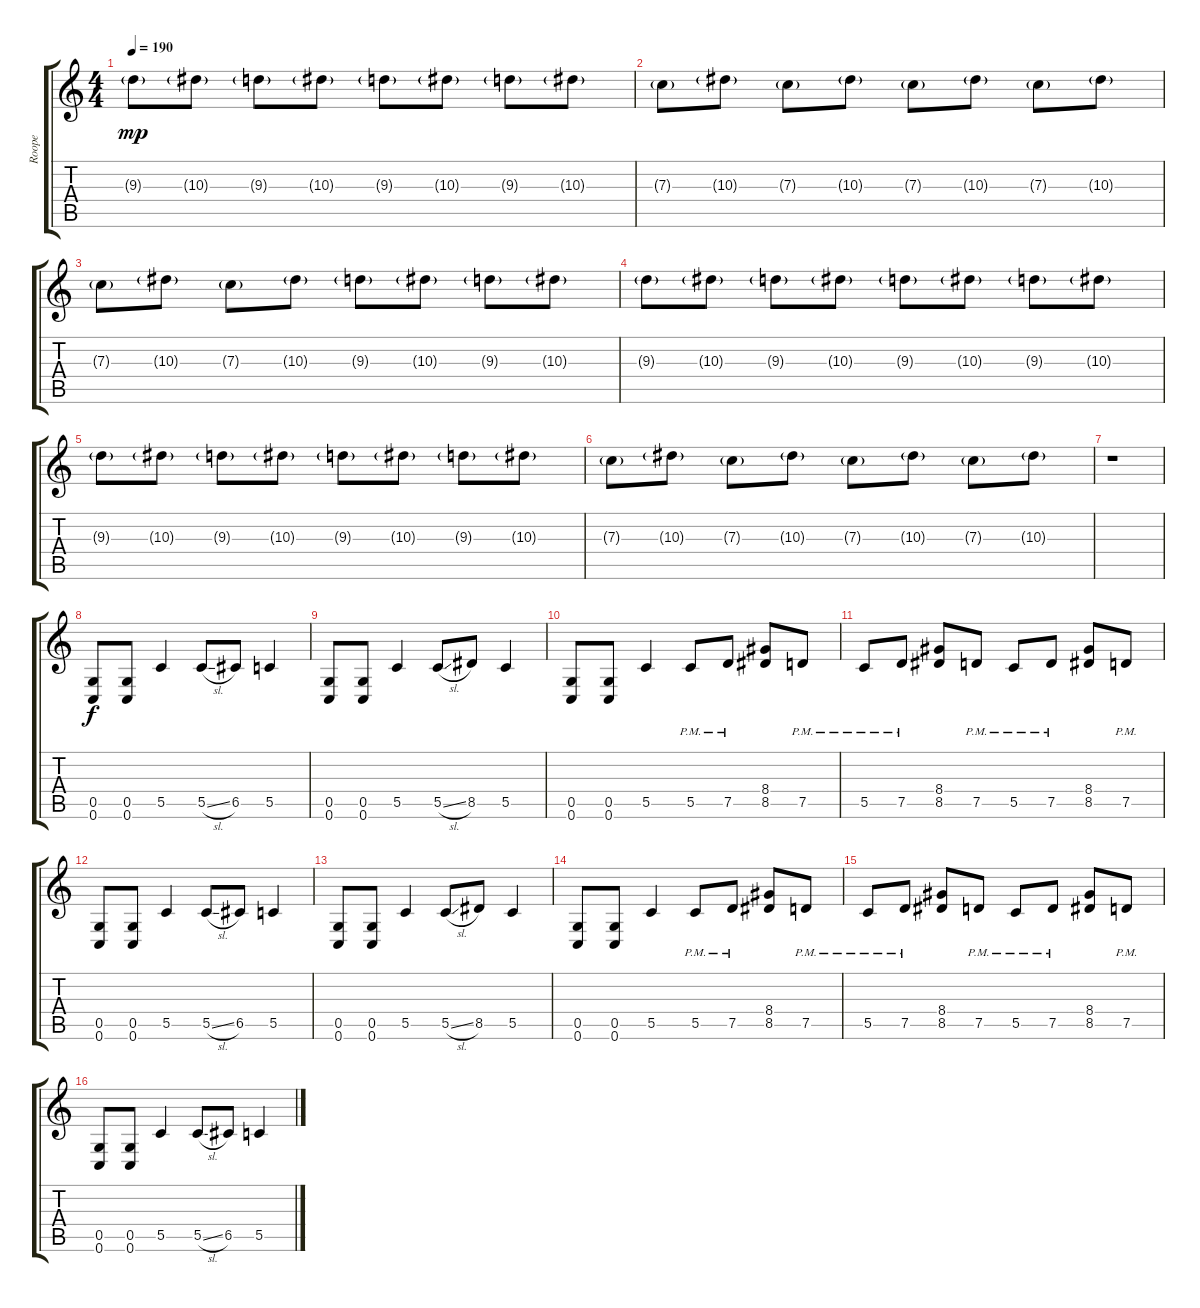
\track ("Roope" "Roope") {instrument overdrivenguitar}
\staff {score tabs}
\tuning (D4 A3 F3 C3 G2 C2) {hide}
\ts (4 4)
\tempo 190
\clef g2
\ks c
9.3{g}.8{dy mp} 10.3{g}.8 9.3{g}.8 10.3{g}.8 9.3{g}.8 10.3{g}.8 9.3{g}.8 10.3{g}.8 |
7.3{g}.8 10.3{g}.8 7.3{g}.8 10.3{g}.8 7.3{g}.8 10.3{g}.8 7.3{g}.8 10.3{g}.8 |
7.3{g}.8 10.3{g}.8 7.3{g}.8 10.3{g}.8 9.3{g}.8 10.3{g}.8 9.3{g}.8 10.3{g}.8 |
9.3{g}.8 10.3{g}.8 9.3{g}.8 10.3{g}.8 9.3{g}.8 10.3{g}.8 9.3{g}.8 10.3{g}.8 |
9.3{g}.8 10.3{g}.8 9.3{g}.8 10.3{g}.8 9.3{g}.8 10.3{g}.8 9.3{g}.8 10.3{g}.8 |
7.3{g}.8 10.3{g}.8 7.3{g}.8 10.3{g}.8 7.3{g}.8 10.3{g}.8 7.3{g}.8 10.3{g}.8 |
r.1 |
(0.5 0.6).8{dy f} (0.5 0.6).8 5.5.4 5.5{sl}.8 6.5.8 5.5.4 |
(0.5 0.6).8 (0.5 0.6).8 5.5.4 5.5{sl}.8 8.5.8 5.5.4 |
(0.5 0.6).8 (0.5 0.6).8 5.5.4 5.5{pm}.8 7.5{pm}.8 (8.4 8.5).8 7.5{pm}.8 |
5.5{pm}.8 7.5{pm}.8 (8.4 8.5).8 7.5{pm}.8 5.5{pm}.8 7.5{pm}.8 (8.4 8.5).8 7.5{pm}.8 |
(0.5 0.6).8 (0.5 0.6).8 5.5.4 5.5{sl}.8 6.5.8 5.5.4 |
(0.5 0.6).8 (0.5 0.6).8 5.5.4 5.5{sl}.8 8.5.8 5.5.4 |
(0.5 0.6).8 (0.5 0.6).8 5.5.4 5.5{pm}.8 7.5{pm}.8 (8.4 8.5).8 7.5{pm}.8 |
5.5{pm}.8 7.5{pm}.8 (8.4 8.5).8 7.5{pm}.8 5.5{pm}.8 7.5{pm}.8 (8.4 8.5).8 7.5{pm}.8 |
(0.5 0.6).8 (0.5 0.6).8 5.5.4 5.5{sl}.8 6.5.8 5.5.4
